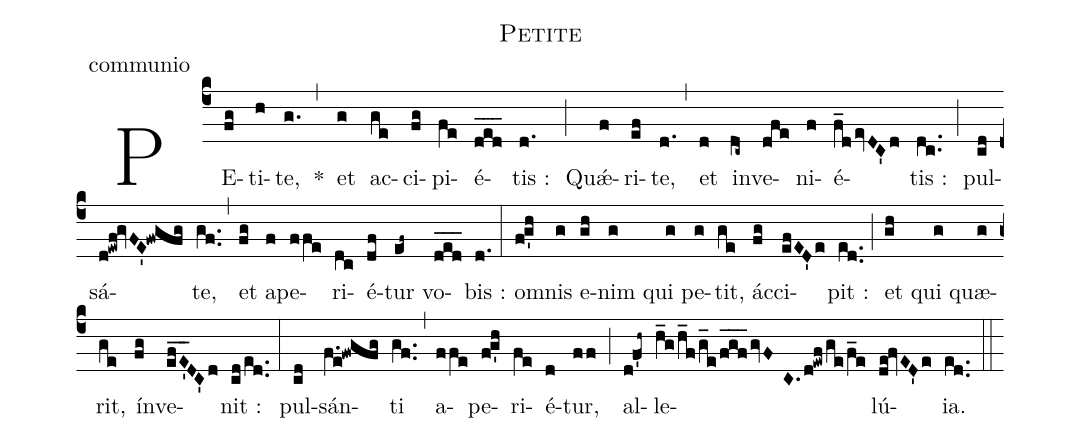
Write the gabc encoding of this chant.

name:Petite;
office-part:communio;
%%
(c4) PE(fg)ti(h)te,(g.) *(,)
et(g) ac(ge)ci(fg)pi(fe)é(ded___)tis :(d.) (;)
Quǽ(f)ri(ef)te,(d.) (,)
et(d) in(dc~)ve(dfe)ni(f)é(f_devDC'd)tis :(dc..) (;)
pul(cd)sá(d!ewf!gvFE'!fwgfg)te,(gf..) (,)
et(fg) a(f)pe(ffe)ri(dc)é(df)tur(ef~) vo(ded___)bis :(d.) (:)
o(f!g'h)mnis(g) e(gh)nim(g) qui(g) pe(g)tit,(ge) ác(fg)ci(efED'e)pit :(ed..) (;)
et(gh) qui(g) quæ(g)rit,(ge) ín(fg)ve(efE'__DC'd)nit :(cd/ed..) (:)
pul(cd)sán(f.e!fwgfg)ti(gf..) (,)
a(ffe)pe(f!g'h)ri(fe)é(d)tur,(ff) (;)
al(d!f'h~)le(h_g/h_f/g_e/fgf___gvFC.d!ewf/ge/f_e)lú(de!fvED'e)ia.(ed..) (::)
